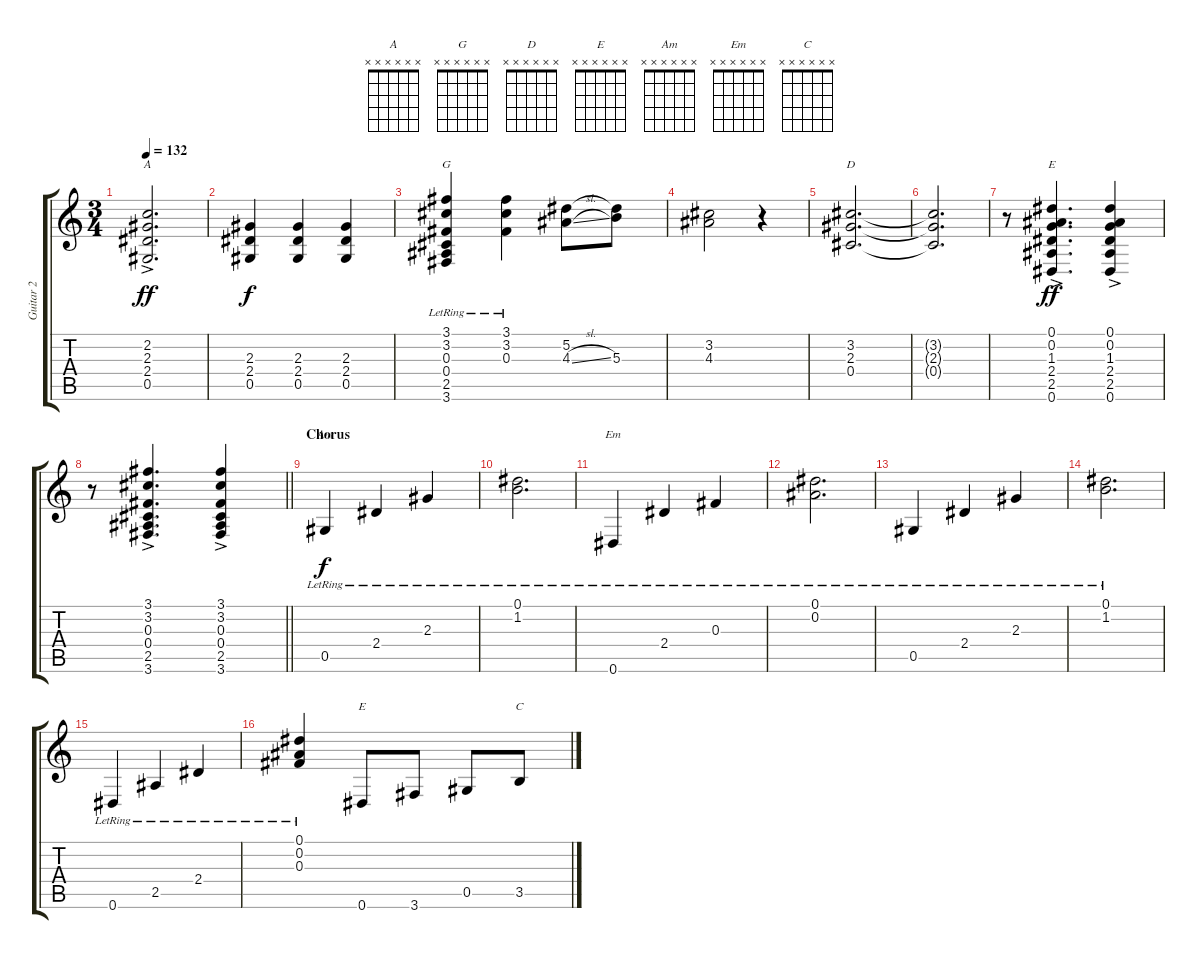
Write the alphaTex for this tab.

\track ("Guitar 2" "Guitar 2") {instrument electricguitarclean}
\staff {score tabs}
\tuning (Eb4 Bb3 Gb3 Db3 Ab2 Eb2) {hide}
\chord ("A" x x x x x x)
\chord ("G" x x x x x x)
\chord ("D" x x x x x x)
\chord ("E" 0 0 1 2 2 0)
\chord ("Am" x x x x x x)
\chord ("Em" x x x x x x)
\chord ("E" x x x x x x)
\chord ("C" x x x x x x)
\ts (3 4)
\tempo 132
\clef g2
\ks c
(2.2{ac} 2.3{ac} 2.4{ac} 0.5{ac}).2{d ch "A" dy ff volume 10} |
(2.3 2.4 0.5).4{dy f} (2.3 2.4 0.5).4 (2.3 2.4 0.5).4 |
(3.1{lr} 3.2{lr} 0.3{lr} 0.4{lr} 2.5{lr} 3.6{lr}).4{ch "G"} (3.1{lr} 3.2{lr} 0.3{lr}).4 (5.2 4.3{sl}).8 (5.2{t} 5.3).8 |
(3.2 4.3).2 r.4 |
(3.2 2.3 0.4).2{d ch "D"} |
(3.2{t} 2.3{t} 0.4{t}).2{d} |
r.8{volume 5} (0.1{ac} 0.2{ac} 1.3{ac} 2.4{ac} 2.5{ac} 0.6{ac}).4{d ch "E" dy ff} (0.1{ac} 0.2{ac} 1.3{ac} 2.4{ac} 2.5{ac} 0.6{ac}).4 |
\barLineRight lightlight
r.8 (3.1{ac} 3.2{ac} 0.3{ac} 0.4{ac} 2.5{ac} 3.6{ac}).4{d} (3.1{ac} 3.2{ac} 0.3{ac} 0.4{ac} 2.5{ac} 3.6{ac}).4 |
\section ("" "Chorus")
0.5{lr}.4{ch "Am" dy f volume 10} 2.4{lr}.4 2.3{lr}.4 |
(0.1{lr} 1.2{lr}).2{d} |
0.6{lr}.4{ch "Em"} 2.4{lr}.4 0.3{lr}.4 |
(0.1{lr} 0.2{lr}).2{d} |
0.5{lr}.4 2.4{lr}.4 2.3{lr}.4 |
(0.1{lr} 1.2{lr}).2{d} |
0.6{lr}.4 2.5{lr}.4 2.4{lr}.4 |
(0.1{lr} 0.2{lr} 0.3{lr}).4 0.6.8{ch "E"} 3.6.8 0.5.8 3.5.8{ch "C"}
